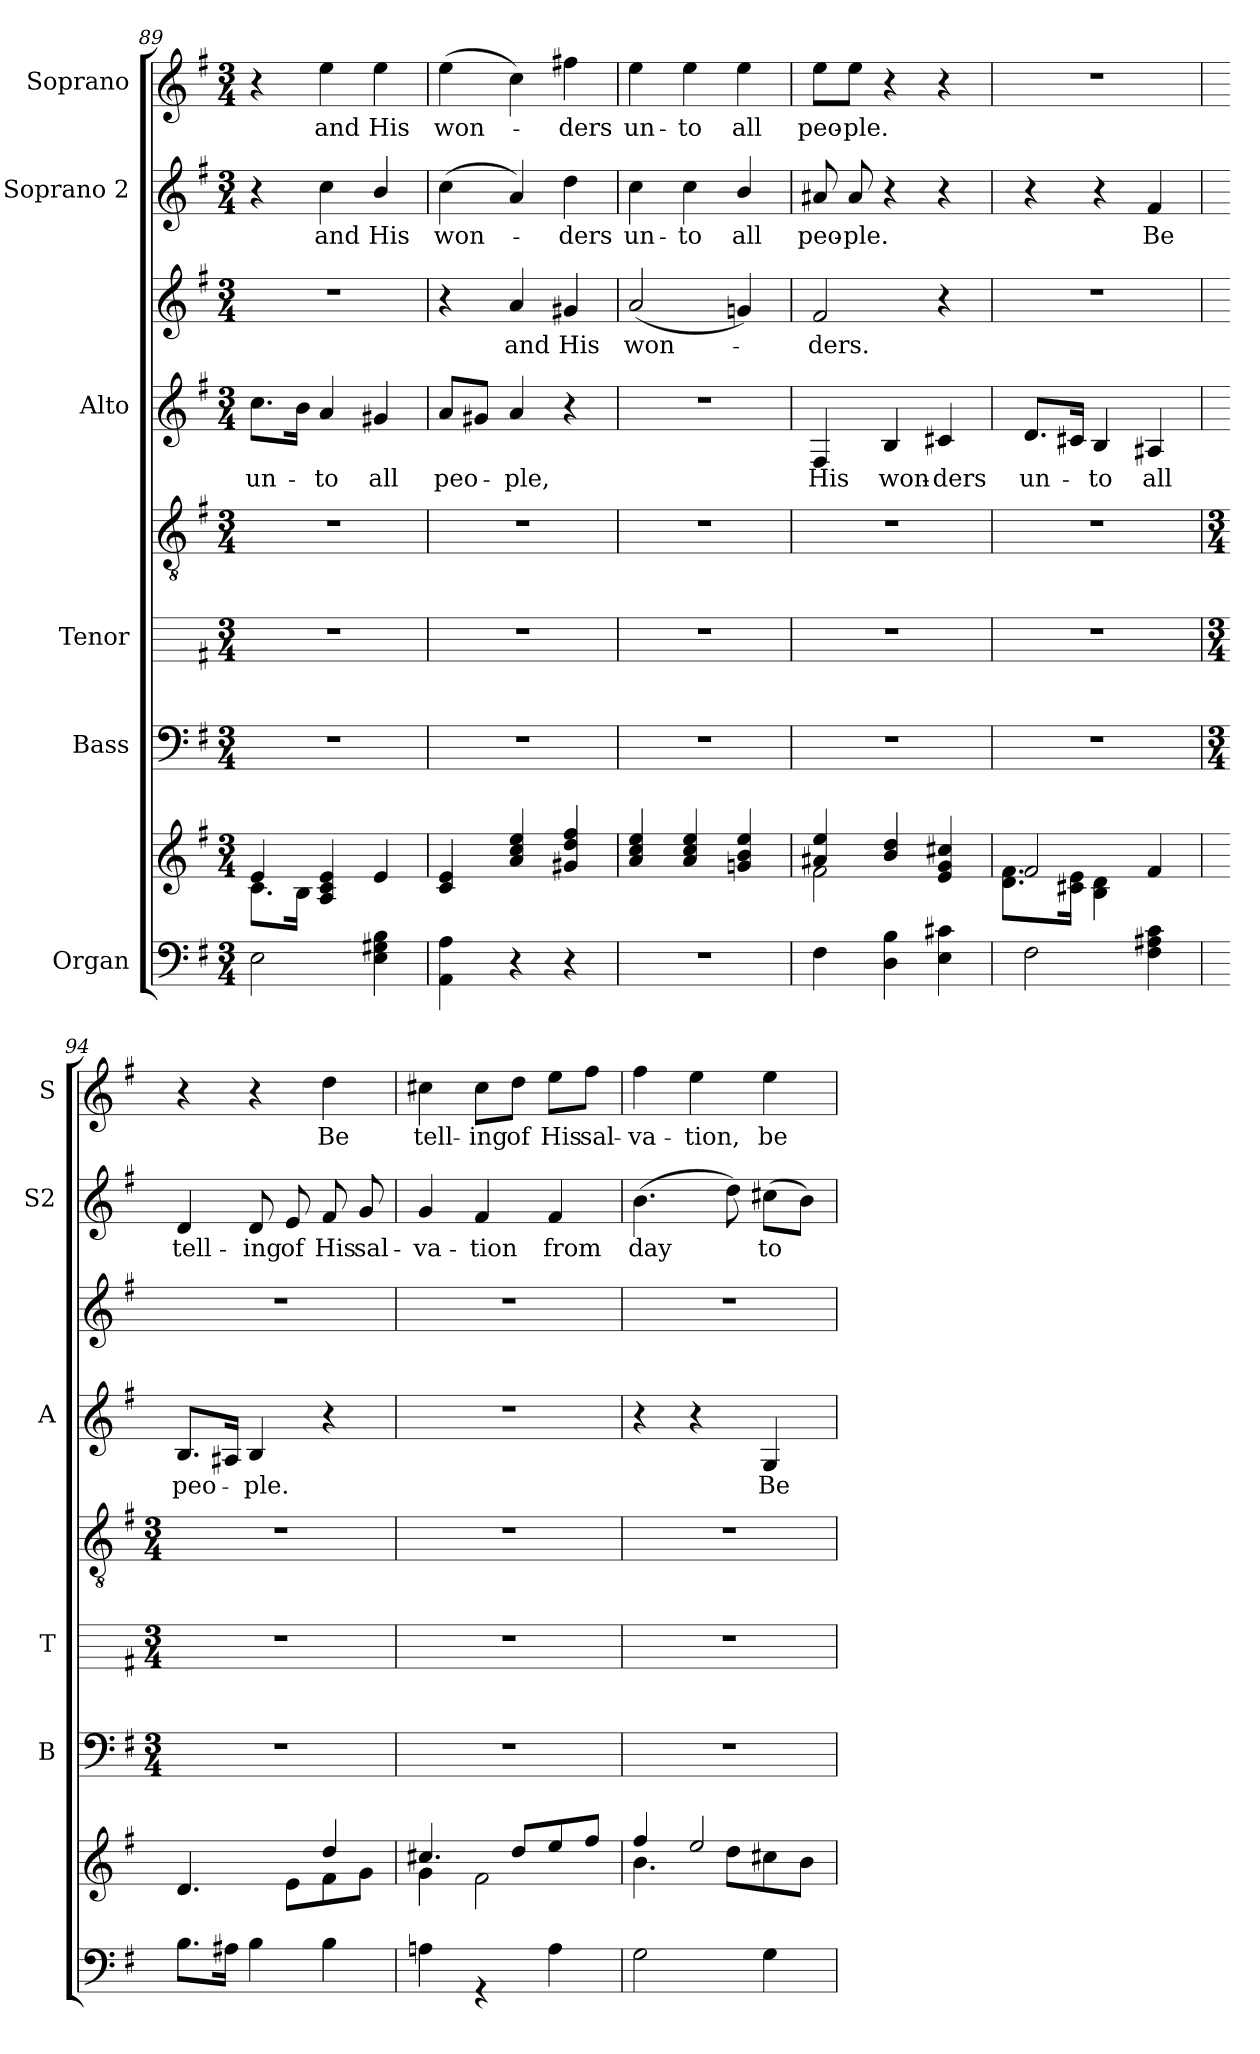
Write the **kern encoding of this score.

**kern	**kern	**kern	**kern	**kern	**kern	**text	**kern	**text	**kern	**text	**kern	**text
*part6	*part6	*part5	*part4	*part4	*part3	*part3	*part3	*part3	*part2	*part2	*part1	*part1
*staff9	*staff8	*staff7	*staff6	*staff5	*staff4	*staff4	*staff3	*staff3	*staff2	*staff2	*staff1	*staff1
*I"Organ	*	*I"Bass	*I"Tenor	*	*I"Alto	*	*	*	*I"Soprano 2	*	*I"Soprano	*
*	*	*I'B	*I'T	*	*I'A	*	*	*	*I'S2	*	*I'S	*
*clefF4	*clefG2	*clefF4	*	*clefGv2	*clefG2	*	*clefG2	*	*clefG2	*	*clefG2	*
*k[f#]	*k[f#]	*k[f#]	*k[f#]	*k[f#]	*k[f#]	*	*k[f#]	*	*k[f#]	*	*k[f#]	*
*G:	*G:	*G:	*G:	*G:	*G:	*	*G:	*	*G:	*	*G:	*
*M3/4	*M3/4	*M3/4	*M3/4	*M3/4	*M3/4	*	*M3/4	*	*M3/4	*	*M3/4	*
=89	=89	=89	=89	=89	=89	=89	=89	=89	=89	=89	=89	=89
*	*^	*	*	*	*	*	*	*	*	*	*	*
!	!	!	!	!	!	!	!LO:LY:b	!LO:N:vis=1	!	!	!	!	!
2E	4e/	8.c\L	2.r	2.r	2.r	8.ccL	un-	2.r	.	4r	.	4r	.
.	.	16B\J	.	.	.	16bJ	.	.	.	.	.	.	.
!	!	!	!	!	!	!	!LO:LY:b	!	!	!	!LO:LY:b	!	!LO:LY:b
.	4A/ 4c/ 4e/	4ryy	.	.	.	4a	to	.	.	4cc	and	4ee	and
!	!	!	!	!	!	!	!LO:LY:b	!	!	!	!LO:LY:b	!	!LO:LY:b
4E 4G#X 4B	4e/	4ryy	.	.	.	4g#X	all	.	.	4b/	His	4ee	His
=90	=90	=90	=90	=90	=90	=90	=90	=90	=90	=90	=90	=90	=90
!	!	!	!	!	!	!	!LO:LY:b	!	!	!	!LO:LY:b	!	!LO:LY:b
4AA 4A	4c/ 4e/	4ryy	2.r	2.r	2.r	8aL	peo-	4r	.	(<4cc	won-	(>4ee	won-
.	.	.	.	.	.	8g#XJ	.	.	.	.	.	.	.
!	!	!	!	!	!	!	!LO:LY:b	!	!LO:LY:b	!	!	!	!
4r	4a/ 4cc/ 4ee/	2ryy	.	.	.	4a	ple,	4a	and	4a)	.	4cc)	.
!	!	!	!	!	!	!	!	!	!LO:LY:b	!	!LO:LY:b	!	!LO:LY:b
4r	4g#X/ 4dd/ 4ff#/	.	.	.	.	4r	.	4g#X	His	4dd	ders	4ff#X	ders
=91	=91	=91	=91	=91	=91	=91	=91	=91	=91	=91	=91	=91	=91
!LO:N:vis=1	!	!	!	!	!	!LO:N:vis=1	!	!	!LO:LY:b	!	!LO:LY:b	!	!LO:LY:b
2.r	4a/ 4cc/ 4ee/	2.ryy	2.r	2.r	2.r	2.r	.	(<2a	won-	4cc	un-	4ee	un-
!	!	!	!	!	!	!	!	!	!	!	!LO:LY:b	!	!LO:LY:b
.	4a/ 4cc/ 4ee/	.	.	.	.	.	.	.	.	4cc	-to	4ee	-to
!	!	!	!	!	!	!	!	!	!	!	!LO:LY:b	!	!LO:LY:b
.	4gn/ 4b/ 4ee/	.	.	.	.	.	.	4gn)	.	4b/	all	4ee	all
=92	=92	=92	=92	=92	=92	=92	=92	=92	=92	=92	=92	=92	=92
!	!	!	!	!	!	!	!LO:LY:b	!	!LO:LY:b	!	!LO:LY:b	!	!LO:LY:b
4F#	4a#X/ 4ee/	2f#\	2.r	2.r	2.r	4F#	His	2f#	ders.	8a#X	peo-	8ee\L	peo-
!	!	!	!	!	!	!	!	!	!	!	!LO:LY:b	!	!LO:LY:b
.	.	.	.	.	.	.	.	.	.	8a#	-ple.	8ee\J	-ple.
!	!	!	!	!	!	!	!LO:LY:b	!	!	!	!	!	!
4D 4B	4b/ 4dd/	.	.	.	.	4B	won-	.	.	4r	.	4r	.
!	!	!	!	!	!	!	!LO:LY:b	!	!	!	!	!	!
4E 4c#X	4e/ 4g/ 4cc#X/	4ryy	.	.	.	4c#X	-ders	4r	.	4r	.	4r	.
=93	=93	=93	=93	=93	=93	=93	=93	=93	=93	=93	=93	=93	=93
!	!	!	!	!	!	!	!LO:LY:b	!LO:N:vis=1	!	!	!	!LO:N:vis=1	!
2F#	2f#/	8.d\ 8.f#\L	2.r	2.r	2.r	8.dL	un-	2.r	.	4r	.	2.r	.
.	.	16c#X\ 16e\J	.	.	.	16c#XJ	.	.	.	.	.	.	.
!	!	!	!	!	!	!	!LO:LY:b	!	!	!	!	!	!
.	.	4B\ 4d\	.	.	.	4B	to	.	.	4r	.	.	.
!	!	!	!	!	!	!	!LO:LY:b	!	!	!	!LO:LY:b	!	!
4F# 4A#X 4c	4f#/	4ryy	.	.	.	4A#X	all	.	.	4f#	Be	.	.
!!LO:LB:g=z
=94	=94	=94	=94	=94	=94	=94	=94	=94	=94	=94	=94	=94	=94
*	*	*	*M3/4	*M3/4	*M3/4	*	*	*	*	*	*	*	*
*^	*	*	*	*	*	*	*	*	*	*	*	*	*
!	!	!	!	!	!	!	!	!LO:LY:b	!LO:N:vis=1	!	!	!LO:LY:b	!	!
2.ryy	8.B\L	4.d/	4ryy	2.r	2.r	2.r	8.BL	peo-	2.r	.	4d	tell-	4r	.
.	16A#X\J	.	.	.	.	.	16A#XJ	.	.	.	.	.	.	.
!	!	!	!	!	!	!	!	!LO:LY:b	!	!	!	!LO:LY:b	!	!
.	4B\	.	8ryy	.	.	.	4B	ple.	.	.	8d	-ing	4r	.
!	!	!	!	!	!	!	!	!	!	!	!	!LO:LY:b	!	!
.	.	8ryy	8e\L	.	.	.	.	.	.	.	8e	of	.	.
!	!	!	!	!	!	!	!	!	!	!	!	!LO:LY:b	!	!LO:LY:b
.	4B\	4dd/	8f#\	.	.	.	4r	.	.	.	8f#	His	4dd	Be
!	!	!	!	!	!	!	!	!	!	!	!	!LO:LY:b	!	!
.	.	.	8g\J	.	.	.	.	.	.	.	8g	sal-	.	.
=95	=95	=95	=95	=95	=95	=95	=95	=95	=95	=95	=95	=95	=95	=95
!	!	!	!	!	!	!	!LO:N:vis=1	!	!LO:N:vis=1	!	!	!LO:LY:b	!	!LO:LY:b
2.ryy	4An\	4.cc#X/	4g\	2.r	2.r	2.r	2.r	.	2.r	.	4g	-va-	4cc#X	tell-
!	!	!	!	!	!	!	!	!	!	!	!	!LO:LY:b	!	!LO:LY:b
.	4r	.	2f#\	.	.	.	.	.	.	.	4f#	-tion	8cc#\L	-ing
!	!	!	!	!	!	!	!	!	!	!	!	!	!	!LO:LY:b
.	.	8dd/L	.	.	.	.	.	.	.	.	.	.	8dd\J	of
!	!	!	!	!	!	!	!	!	!	!	!	!LO:LY:b	!	!LO:LY:b
.	4A\	8ee/	.	.	.	.	.	.	.	.	4f#	from	8ee\L	His
!	!	!	!	!	!	!	!	!	!	!	!	!	!	!LO:LY:b
.	.	8ff#/J	.	.	.	.	.	.	.	.	.	.	8ff#\J	sal-
=96	=96	=96	=96	=96	=96	=96	=96	=96	=96	=96	=96	=96	=96	=96
!	!	!	!	!	!	!	!	!	!LO:N:vis=1	!	!	!LO:LY:b	!	!LO:LY:b
2.ryy	2G\	4ff#/	4.b\	2.r	2.r	2.r	4r	.	2.r	.	(>4.b	day	4ff#	-va-
!	!	!	!	!	!	!	!	!	!	!	!	!	!	!LO:LY:b
.	.	2ee/	.	.	.	.	4r	.	.	.	.	.	4ee	-tion,
.	.	.	8dd\L	.	.	.	.	.	.	.	8dd)	.	.	.
!	!	!	!	!	!	!	!	!LO:LY:b	!	!	!	!LO:LY:b	!	!LO:LY:b
.	4G\	.	8cc#X\	.	.	.	4G	Be	.	.	(>8cc#XL	to	4ee	be
.	.	.	8b\J	.	.	.	.	.	.	.	8bJ)	.	.	.
*v	*v	*	*	*	*	*	*	*	*	*	*	*	*	*
*	*v	*v	*	*	*	*	*	*	*	*	*	*	*
=	=	=	=	=	=	=	=	=	=	=	=	=
*-	*-	*-	*-	*-	*-	*-	*-	*-	*-	*-	*-	*-
